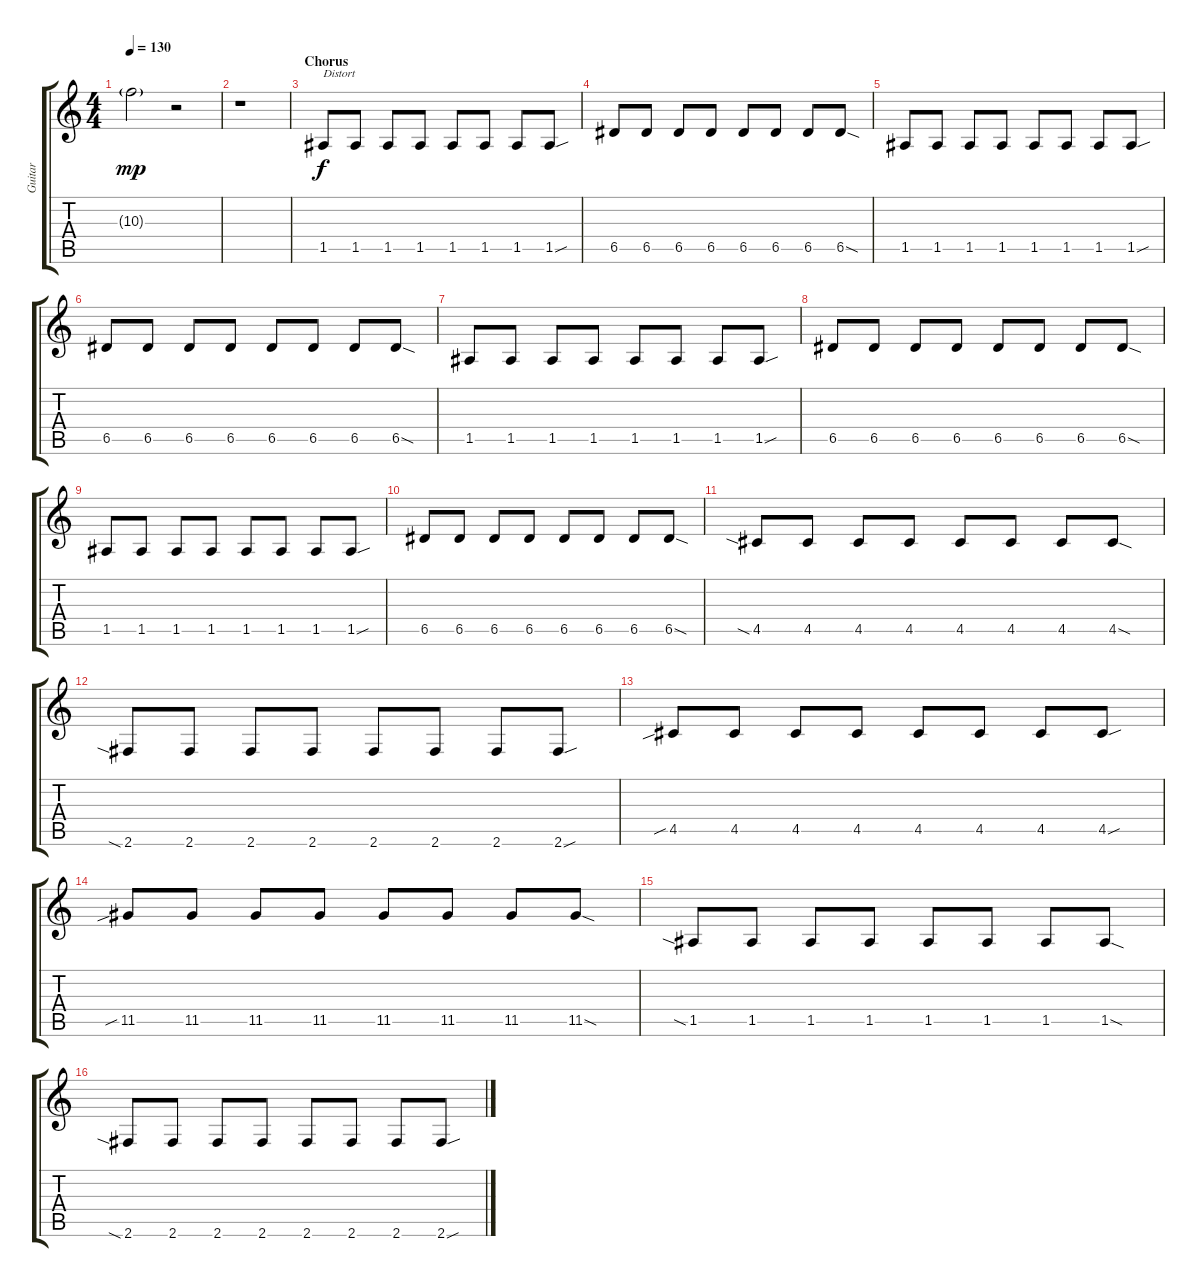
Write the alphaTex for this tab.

\track ("Guitar" "Guitar") {instrument electricguitarclean}
\staff {score tabs}
\tuning (E4 B3 G3 D3 A2 E2) {hide}
\ts (4 4)
\tempo 130
\clef g2
\ks c
10.3{g}.2{dy mp} r.2 |
r.1 |
\section ("" "Chorus")
1.5.8{txt "Distort" dy f volume 13 instrument distortionguitar} 1.5.8 1.5.8 1.5.8 1.5.8 1.5.8 1.5.8 1.5{sou}.8 |
6.5.8 6.5.8 6.5.8 6.5.8 6.5.8 6.5.8 6.5.8 6.5{sod}.8 |
1.5.8 1.5.8 1.5.8 1.5.8 1.5.8 1.5.8 1.5.8 1.5{sou}.8 |
6.5.8 6.5.8 6.5.8 6.5.8 6.5.8 6.5.8 6.5.8 6.5{sod}.8 |
1.5.8{instrument distortionguitar} 1.5.8 1.5.8 1.5.8 1.5.8 1.5.8 1.5.8 1.5{sou}.8 |
6.5.8 6.5.8 6.5.8 6.5.8 6.5.8 6.5.8 6.5.8 6.5{sod}.8 |
1.5.8 1.5.8 1.5.8 1.5.8 1.5.8 1.5.8 1.5.8 1.5{sou}.8 |
6.5.8 6.5.8 6.5.8 6.5.8 6.5.8 6.5.8 6.5.8 6.5{sod}.8 |
4.5{sia}.8{volume 13 instrument distortionguitar} 4.5.8 4.5.8 4.5.8 4.5.8 4.5.8 4.5.8 4.5{sod}.8 |
2.6{sia}.8 2.6.8 2.6.8 2.6.8 2.6.8 2.6.8 2.6.8 2.6{sou}.8 |
4.5{sib}.8 4.5.8 4.5.8 4.5.8 4.5.8 4.5.8 4.5.8 4.5{sou}.8 |
11.5{sib}.8 11.5.8 11.5.8 11.5.8 11.5.8 11.5.8 11.5.8 11.5{sod}.8 |
1.5{sia}.8{volume 13 instrument distortionguitar} 1.5.8 1.5.8 1.5.8 1.5.8 1.5.8 1.5.8 1.5{sod}.8 |
2.6{sia}.8 2.6.8 2.6.8 2.6.8 2.6.8 2.6.8 2.6.8 2.6{sou}.8
